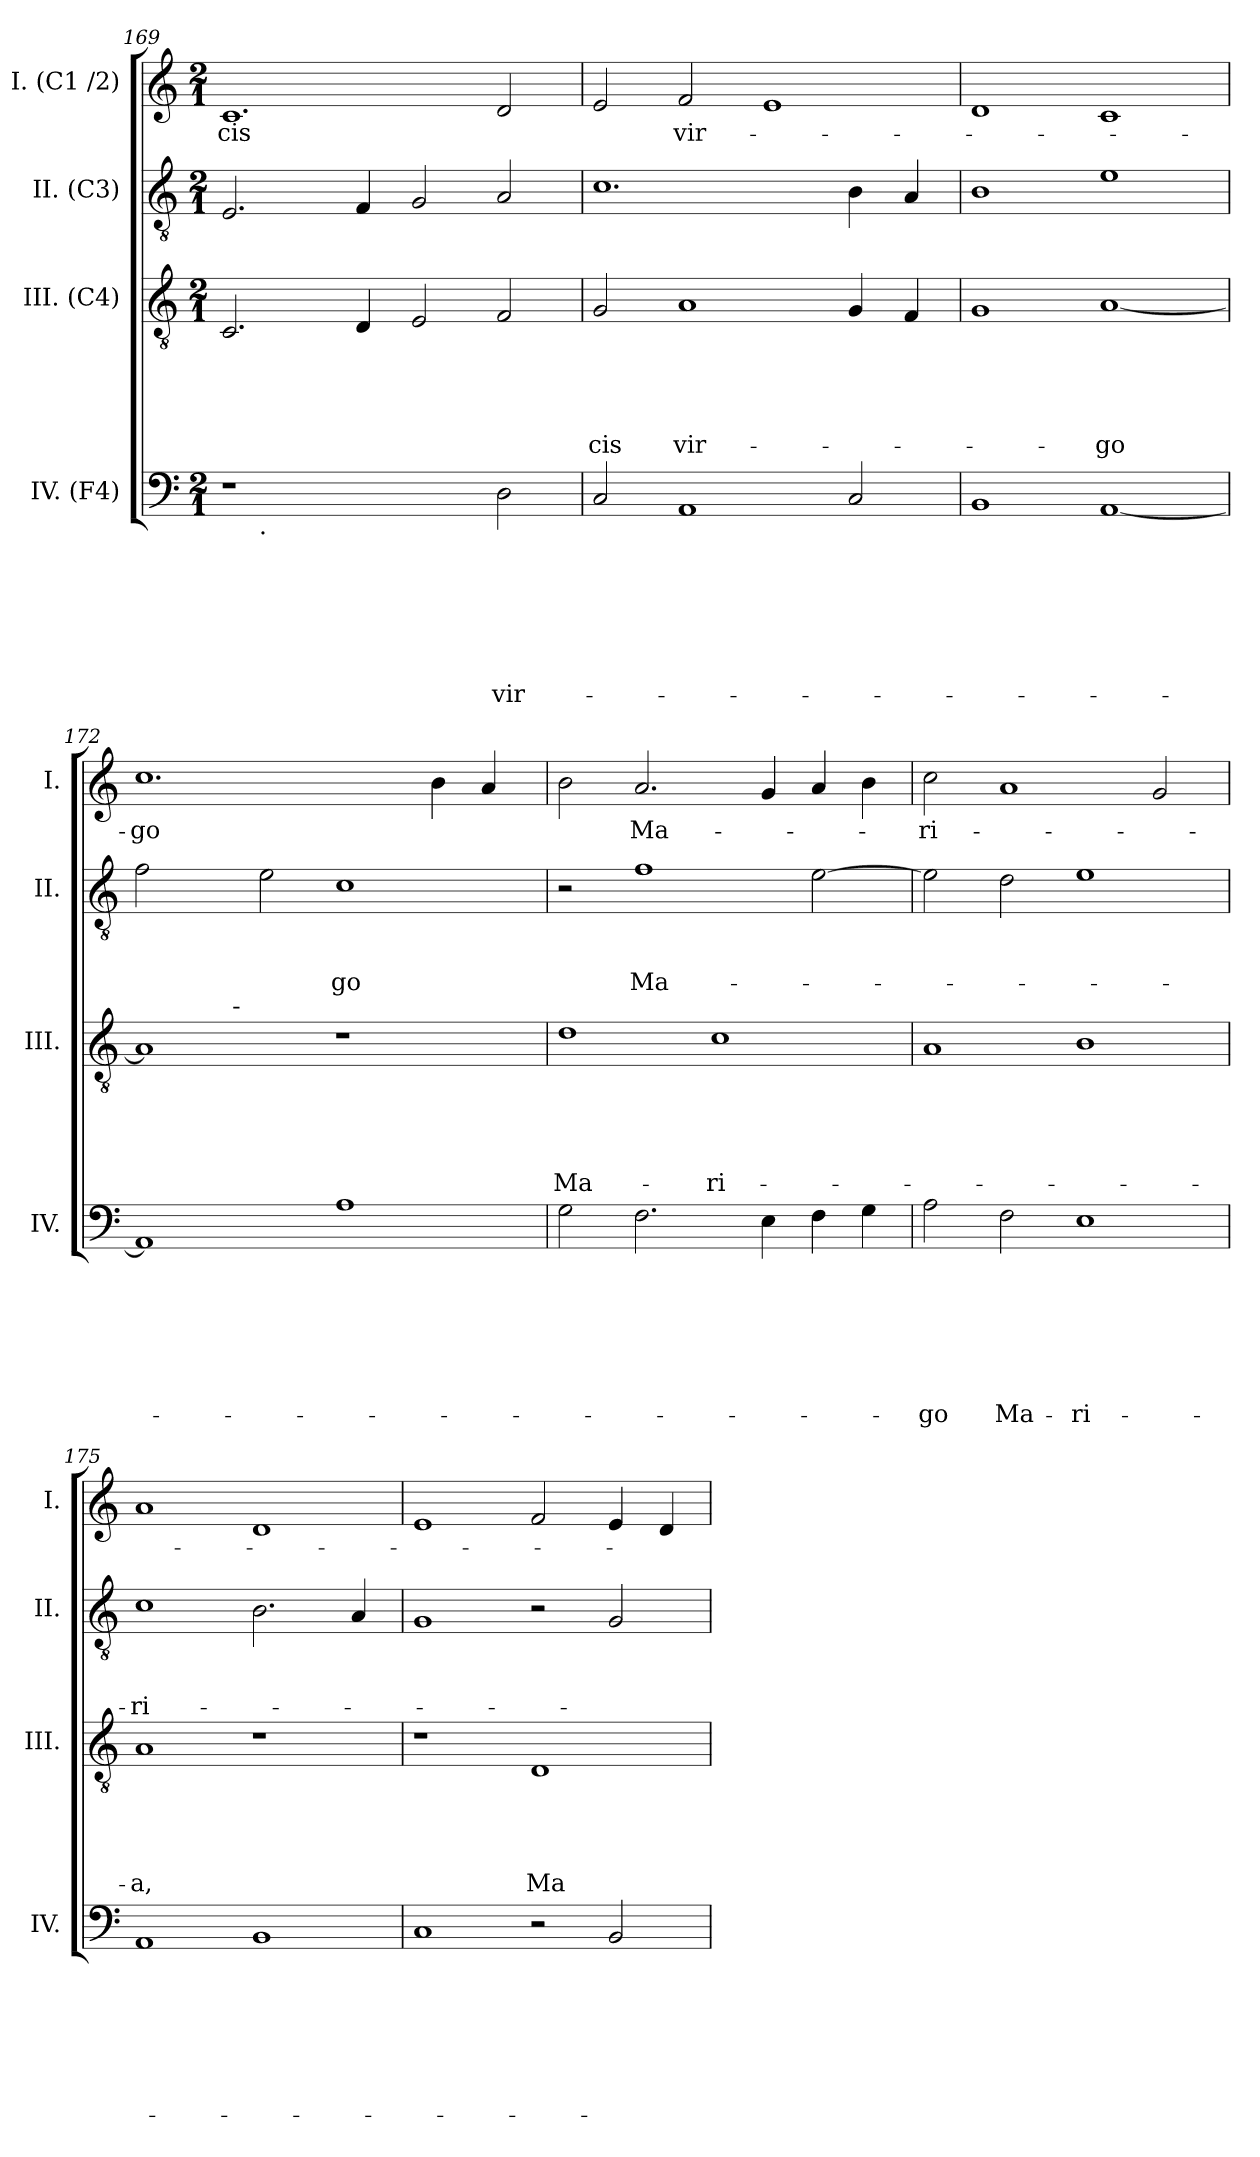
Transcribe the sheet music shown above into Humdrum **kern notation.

**kern	**text	**text	**text	**text	**text	**text	**text	**kern	**text	**text	**text	**text	**text	**kern	**text	**text	**text	**kern	**text
*part4	*part4	*part4	*part4	*part4	*part4	*part4	*part4	*part3	*part3	*part3	*part3	*part3	*part3	*part2	*part2	*part2	*part2	*part1	*part1
*staff4	*staff4	*staff4	*staff4	*staff4	*staff4	*staff4	*staff4	*staff3	*staff3	*staff3	*staff3	*staff3	*staff3	*staff2	*staff2	*staff2	*staff2	*staff1	*staff1
*I"IV. (F4)	*	*	*	*	*	*	*	*I"III. (C4)	*	*	*	*	*	*I"II. (C3)	*	*	*	*I"I. (C1 /2)	*
*I'IV.	*	*	*	*	*	*	*	*I'III.	*	*	*	*	*	*I'II.	*	*	*	*I'I.	*
*clefF4	*	*	*	*	*	*	*	*clefGv2	*	*	*	*	*	*clefGv2	*	*	*	*clefG2	*
*k[]	*	*	*	*	*	*	*	*k[]	*	*	*	*	*	*k[]	*	*	*	*k[]	*
*C:	*	*	*	*	*	*	*	*C:	*	*	*	*	*	*C:	*	*	*	*C:	*
*M2/1	*	*	*	*	*	*	*	*M2/1	*	*	*	*	*	*M2/1	*	*	*	*M2/1	*
=169	=169	=169	=169	=169	=169	=169	=169	=169	=169	=169	=169	=169	=169	=169	=169	=169	=169	=169	=169
!	!	!	!	!	!	!	!	!	!	!	!	!	!	!	!	!	!	!	!LO:LY:b
*^	*	*	*	*	*	*	*	*	*	*	*	*	*	*	*	*	*	*	*
1r	8ryy	.	.	.	.	.	.	.	2.C/	.	.	.	.	.	2.E/	.	.	.	1.c	-cis
!	!LO:TX:b:t=.	!	!	!	!	!	!	!	!	!	!	!	!	!	!	!	!	!	!	!
.	1...ryy	.	.	.	.	.	.	.	.	.	.	.	.	.	.	.	.	.	.	.
.	.	.	.	.	.	.	.	.	4D/	.	.	.	.	.	4F/	.	.	.	.	.
2ryy	.	.	.	.	.	.	.	.	2E/	.	.	.	.	.	2G/	.	.	.	.	.
!	!	!	!	!	!	!	!	!LO:LY:b	!	!	!	!	!	!	!	!	!	!	!	!
2D\	.	.	.	.	.	.	.	vir-	2F/	.	.	.	.	.	2A/	.	.	.	2d/	.
=170	=170	=170	=170	=170	=170	=170	=170	=170	=170	=170	=170	=170	=170	=170	=170	=170	=170	=170	=170	=170
!	!	!	!	!	!	!	!	!	!	!	!	!	!	!LO:LY:b	!	!	!	!	!	!
*v	*v	*	*	*	*	*	*	*	*	*	*	*	*	*	*	*	*	*	*	*
2C/	.	.	.	.	.	.	.	2G/	.	.	.	.	-cis	1.c	.	.	.	2e/	.
!	!	!	!	!	!	!	!	!	!	!	!	!	!LO:LY:b	!	!	!	!	!	!LO:LY:b
1AA	.	.	.	.	.	.	.	1A	.	.	.	.	vir-	.	.	.	.	2f/	vir-
.	.	.	.	.	.	.	.	.	.	.	.	.	.	.	.	.	.	1e	.
2C/	.	.	.	.	.	.	.	4G/	.	.	.	.	.	4B\	.	.	.	.	.
.	.	.	.	.	.	.	.	4F/	.	.	.	.	.	4A/	.	.	.	.	.
=171	=171	=171	=171	=171	=171	=171	=171	=171	=171	=171	=171	=171	=171	=171	=171	=171	=171	=171	=171
1BB	.	.	.	.	.	.	.	1G	.	.	.	.	.	1B	.	.	.	1d	.
!	!	!	!	!	!	!	!	!	!	!	!	!	!LO:LY:b	!	!	!	!	!	!
[<1AA	.	.	.	.	.	.	.	[<1A	.	.	.	.	-go	1e	.	.	.	1c	.
!!LO:LB:g=z
=172	=172	=172	=172	=172	=172	=172	=172	=172	=172	=172	=172	=172	=172	=172	=172	=172	=172	=172	=172
!	!	!	!	!	!	!	!	!	!	!	!	!	!	!	!	!	!	!	!LO:LY:b
*	*	*	*	*	*	*	*	*^	*	*	*	*	*	*	*	*	*	*	*
1AA]	.	.	.	.	.	.	.	1A]	4ryy	.	.	.	.	.	2f\	.	.	.	1.cc	-go
.	.	.	.	.	.	.	.	.	8ryy	.	.	.	.	.	.	.	.	.	.	.
.	.	.	.	.	.	.	.	.	32ryy	.	.	.	.	.	.	.	.	.	.	.
!	!	!	!	!	!	!	!	!	!LO:TX:a:t=-	!	!	!	!	!	!	!	!	!	!	!
.	.	.	.	.	.	.	.	.	1ryy	.	.	.	.	.	.	.	.	.	.	.
.	.	.	.	.	.	.	.	.	.	.	.	.	.	.	2e\	.	.	.	.	.
!	!	!	!	!	!	!	!	!	!	!	!	!	!	!	!	!	!	!LO:LY:b	!	!
1A	.	.	.	.	.	.	.	1r	.	.	.	.	.	.	1c	.	.	-go	.	.
.	.	.	.	.	.	.	.	.	2ryy	.	.	.	.	.	.	.	.	.	.	.
.	.	.	.	.	.	.	.	.	.	.	.	.	.	.	.	.	.	.	4b\	.
.	.	.	.	.	.	.	.	.	.	.	.	.	.	.	.	.	.	.	4a/	.
.	.	.	.	.	.	.	.	.	16.ryy	.	.	.	.	.	.	.	.	.	.	.
=173	=173	=173	=173	=173	=173	=173	=173	=173	=173	=173	=173	=173	=173	=173	=173	=173	=173	=173	=173	=173
!	!	!	!	!	!	!	!	!	!	!	!	!	!	!LO:LY:b	!	!	!	!	!	!
*	*	*	*	*	*	*	*	*v	*v	*	*	*	*	*	*	*	*	*	*	*
2G\	.	.	.	.	.	.	.	1d	.	.	.	.	Ma-	2r	.	.	.	2b\	.
!	!	!	!	!	!	!	!	!	!	!	!	!	!	!	!	!	!LO:LY:b	!	!LO:LY:b
2.F\	.	.	.	.	.	.	.	.	.	.	.	.	.	1f	.	.	Ma-	2.a/	Ma-
!	!	!	!	!	!	!	!	!	!	!	!	!	!LO:LY:b	!	!	!	!	!	!
.	.	.	.	.	.	.	.	1c	.	.	.	.	-ri-	.	.	.	.	.	.
4E\	.	.	.	.	.	.	.	.	.	.	.	.	.	.	.	.	.	4g/	.
4F\	.	.	.	.	.	.	.	.	.	.	.	.	.	[>2e\	.	.	.	4a/	.
4G\	.	.	.	.	.	.	.	.	.	.	.	.	.	.	.	.	.	4b\	.
=174	=174	=174	=174	=174	=174	=174	=174	=174	=174	=174	=174	=174	=174	=174	=174	=174	=174	=174	=174
!	!	!	!	!	!	!	!LO:LY:b	!	!	!	!	!	!	!	!	!	!	!	!LO:LY:b
2A\	.	.	.	.	.	.	-go	1A	.	.	.	.	.	2e\]	.	.	.	2cc\	-ri-
!	!	!	!	!	!	!	!LO:LY:b	!	!	!	!	!	!	!	!	!	!	!	!
2F\	.	.	.	.	.	.	Ma-	.	.	.	.	.	.	2d\	.	.	.	1a	.
!	!	!	!	!	!	!	!LO:LY:b	!	!	!	!	!	!	!	!	!	!	!	!
1E	.	.	.	.	.	.	-ri-	1B	.	.	.	.	.	1e	.	.	.	.	.
.	.	.	.	.	.	.	.	.	.	.	.	.	.	.	.	.	.	2g/	.
=175	=175	=175	=175	=175	=175	=175	=175	=175	=175	=175	=175	=175	=175	=175	=175	=175	=175	=175	=175
!	!	!	!	!	!	!	!	!	!	!	!	!	!LO:LY:b	!	!	!	!LO:LY:b	!	!
1AA	.	.	.	.	.	.	.	1A	.	.	.	.	-a,	1c	.	.	-ri-	1a	.
1BB	.	.	.	.	.	.	.	1r	.	.	.	.	.	2.B\	.	.	.	1d	.
.	.	.	.	.	.	.	.	.	.	.	.	.	.	4A/	.	.	.	.	.
!!LO:LB:g=z
=176	=176	=176	=176	=176	=176	=176	=176	=176	=176	=176	=176	=176	=176	=176	=176	=176	=176	=176	=176
1C	.	.	.	.	.	.	.	1r	.	.	.	.	.	1G	.	.	.	1e	.
!	!	!	!	!	!	!	!	!	!	!	!	!	!LO:LY:b	!	!	!	!	!	!
2r	.	.	.	.	.	.	.	1D	.	.	.	.	Ma-	2r	.	.	.	2f/	.
2BB/	.	.	.	.	.	.	.	.	.	.	.	.	.	2G/	.	.	.	4e/	.
.	.	.	.	.	.	.	.	.	.	.	.	.	.	.	.	.	.	4d/	.
=	=	=	=	=	=	=	=	=	=	=	=	=	=	=	=	=	=	=	=
*-	*-	*-	*-	*-	*-	*-	*-	*-	*-	*-	*-	*-	*-	*-	*-	*-	*-	*-	*-
